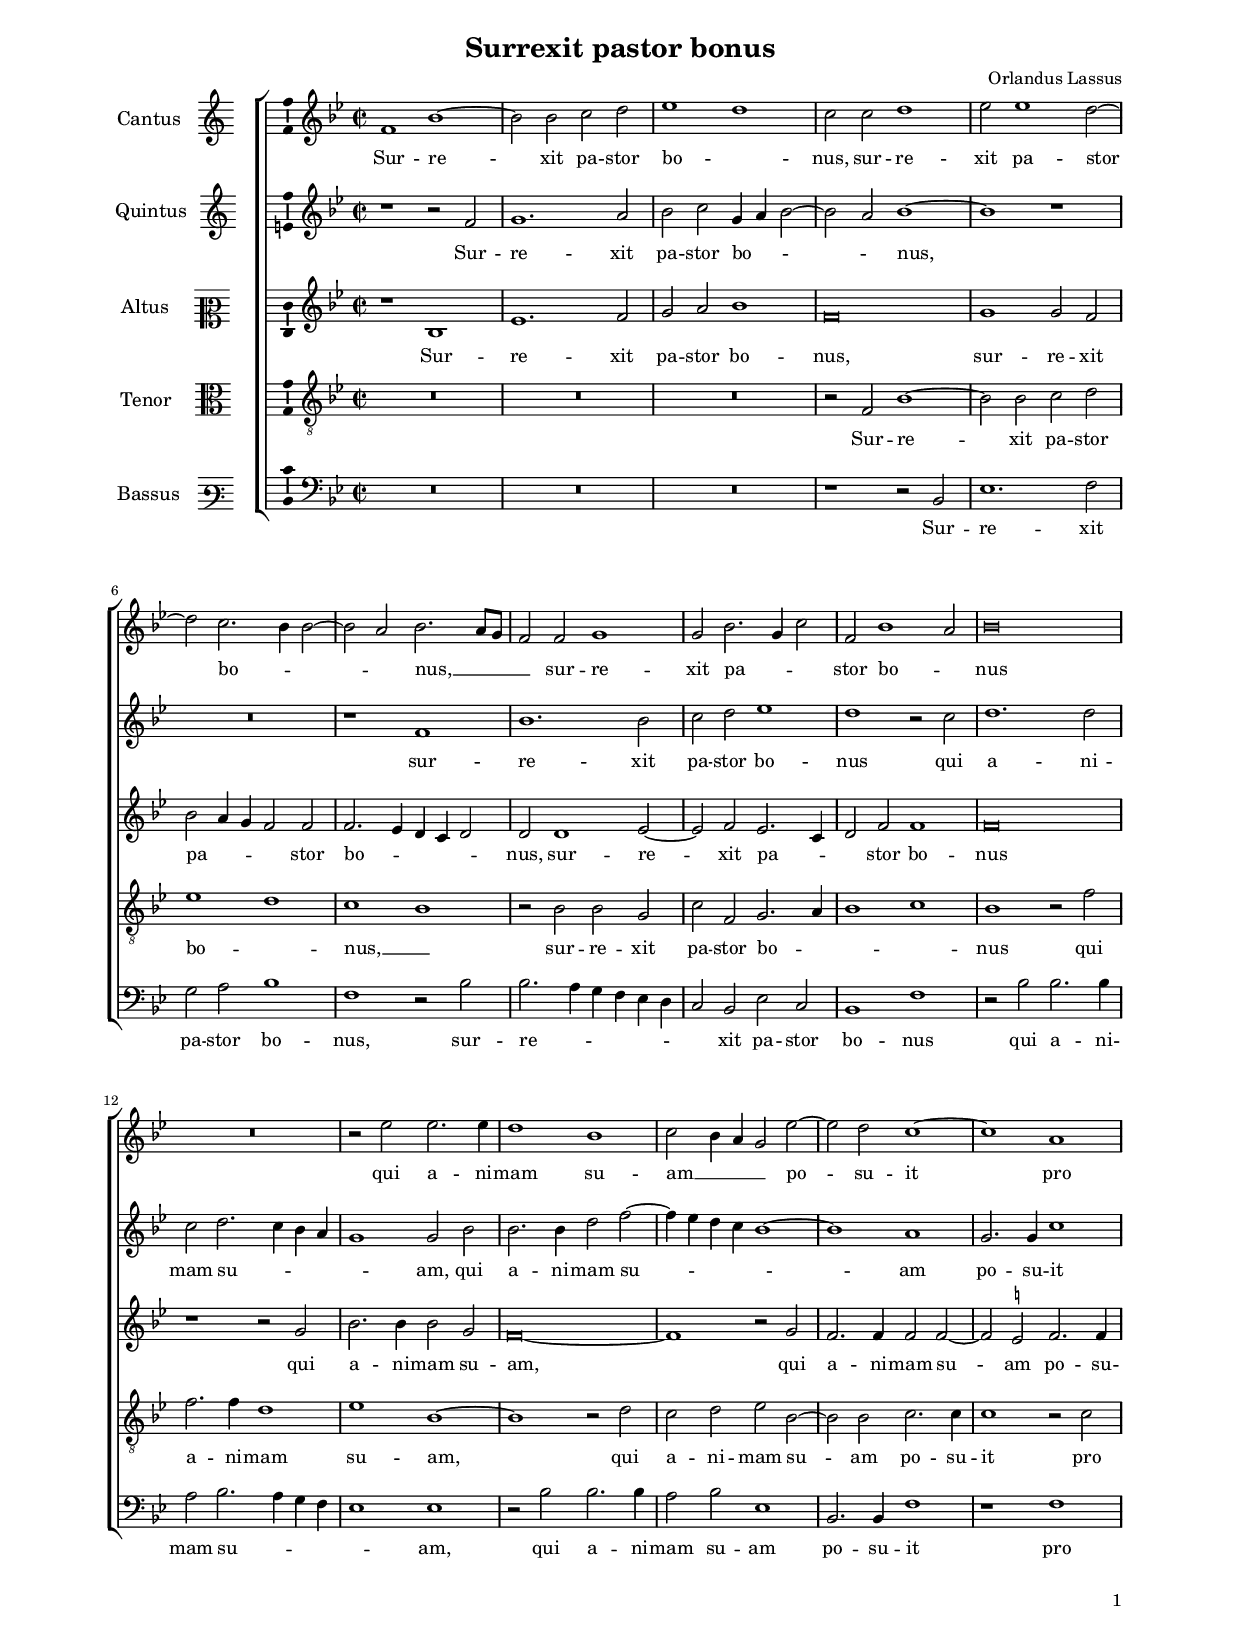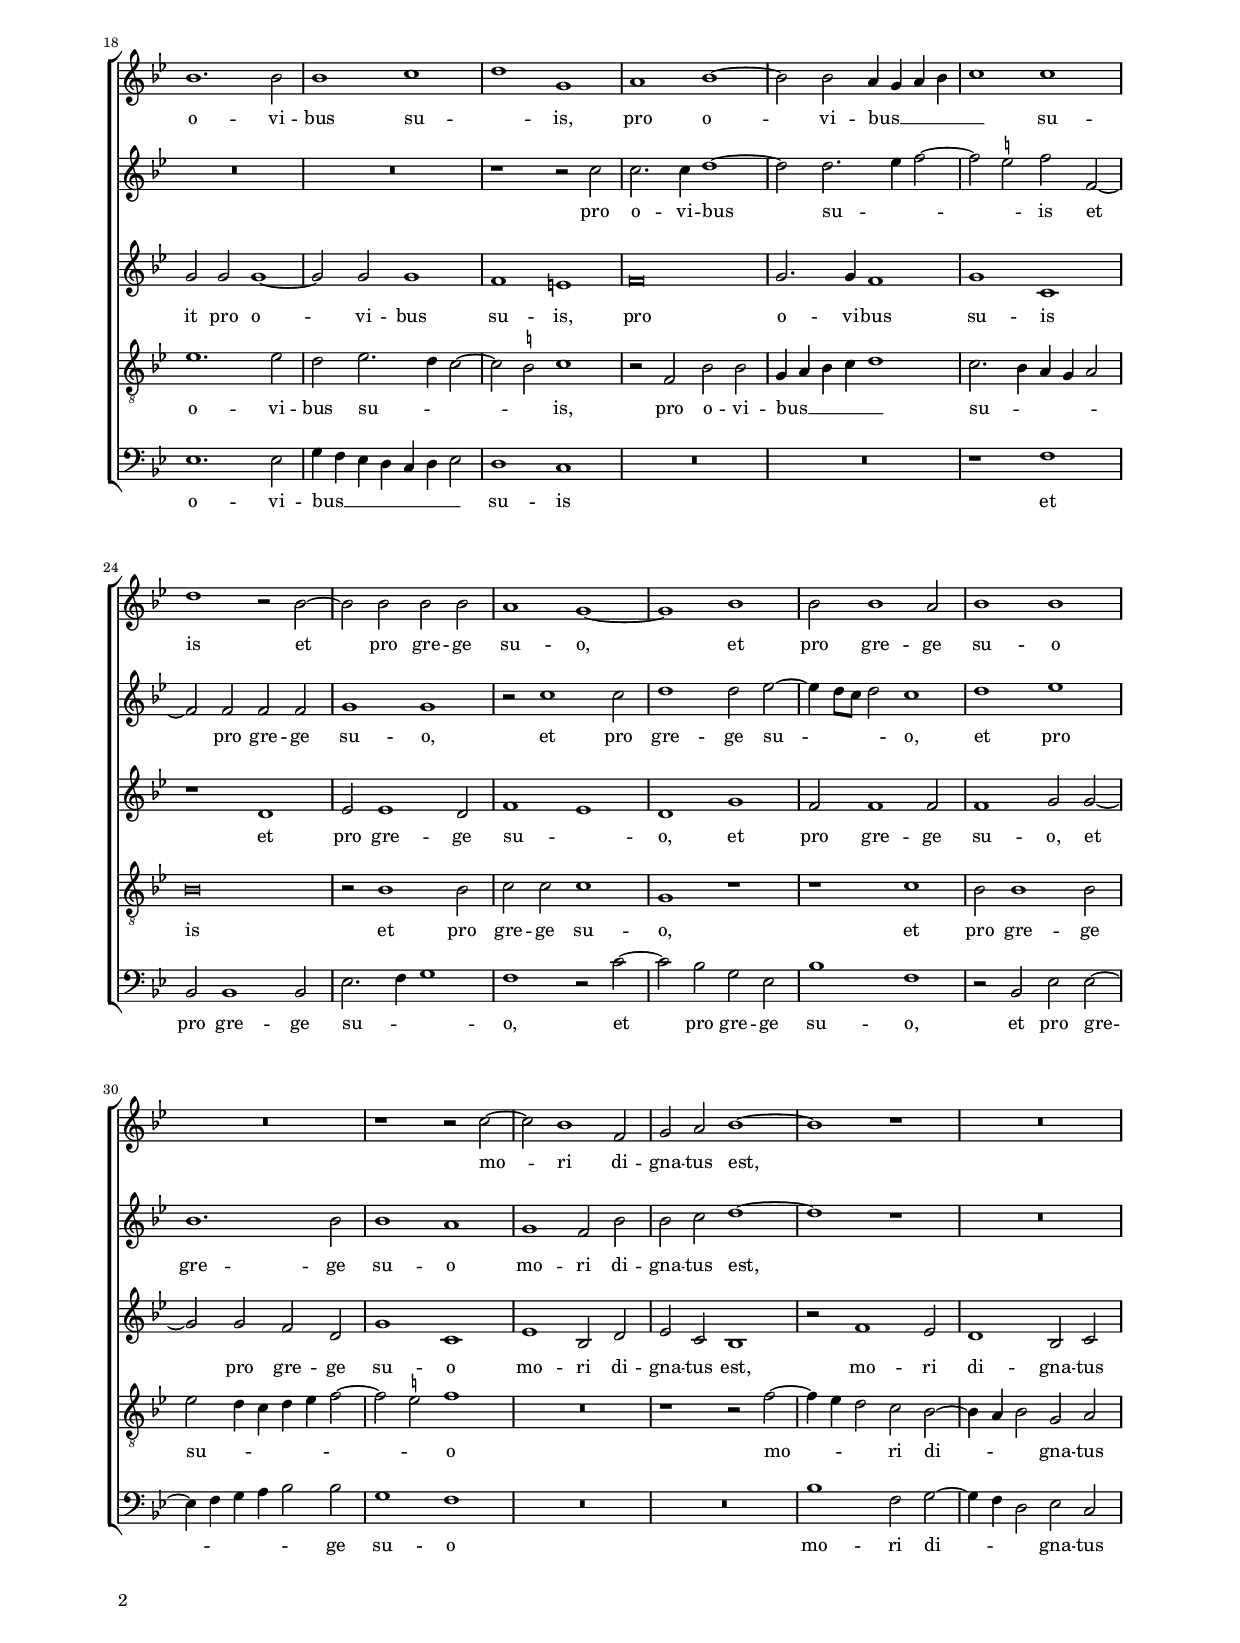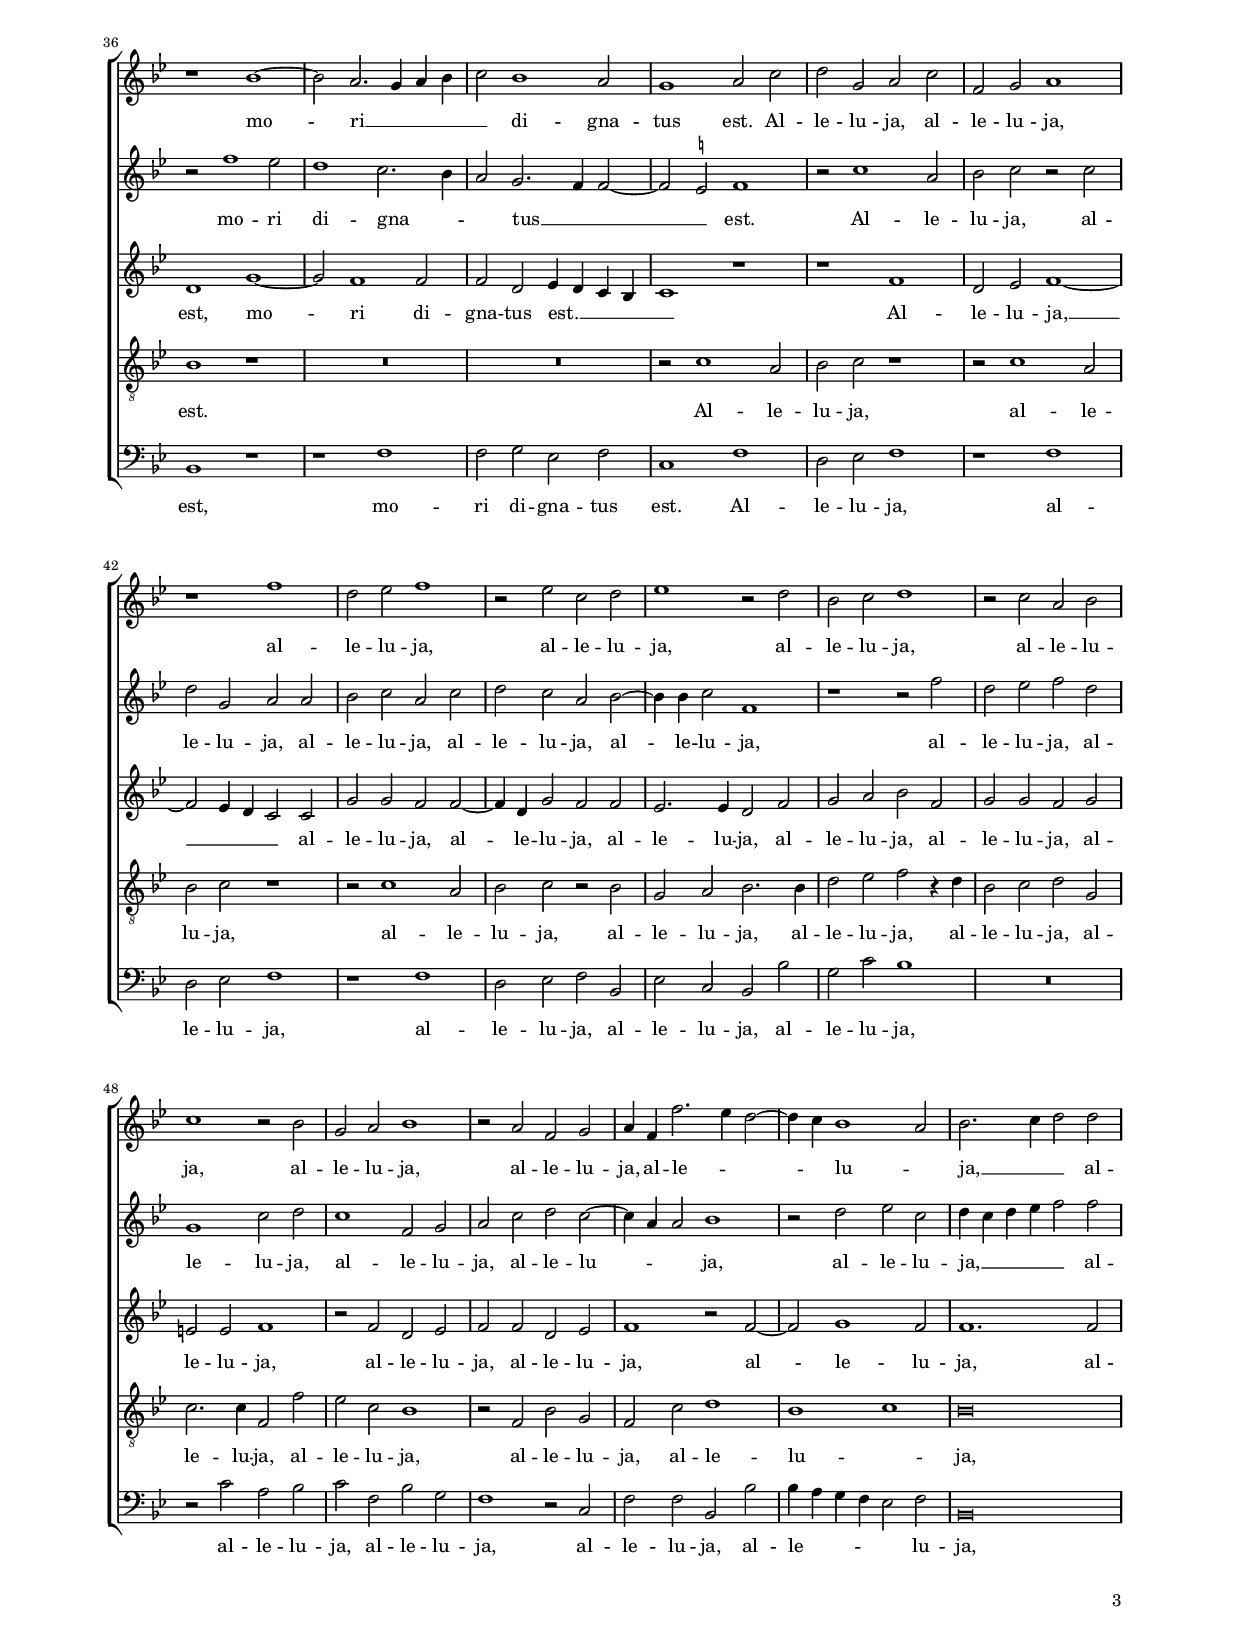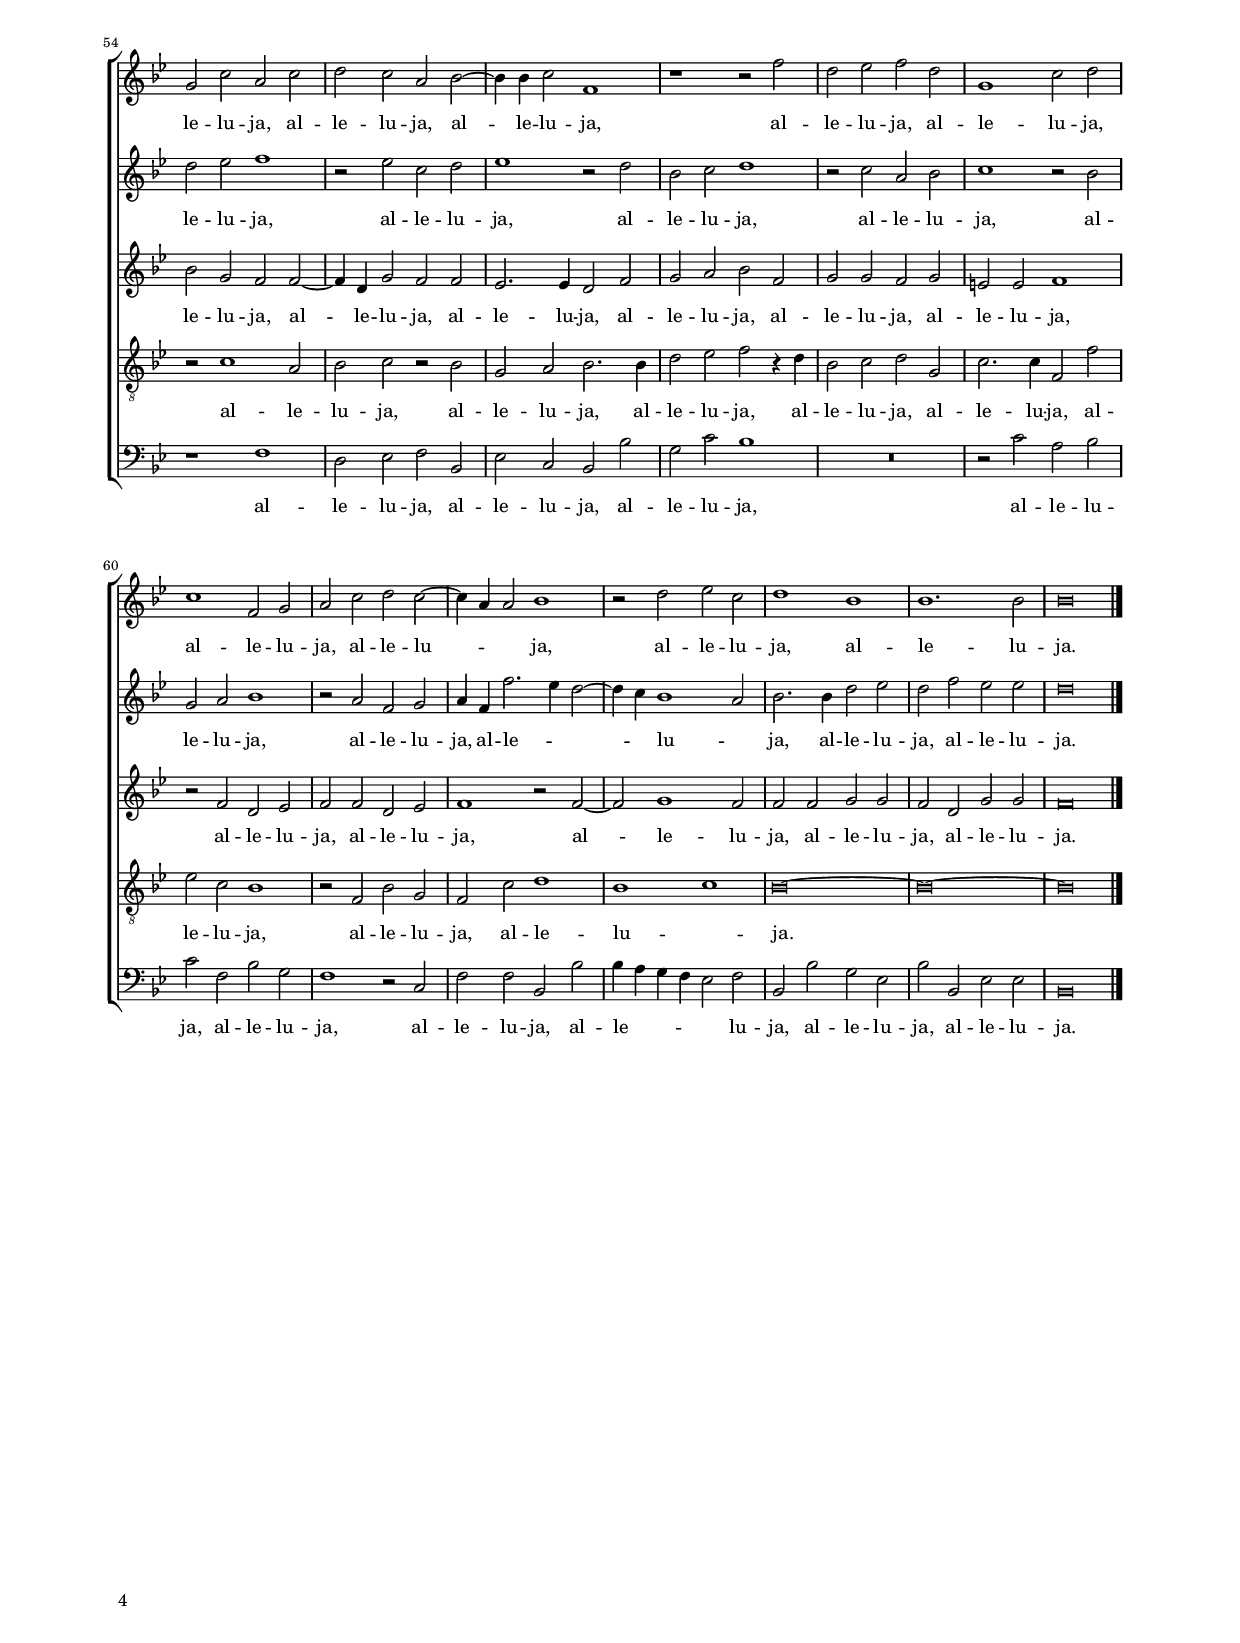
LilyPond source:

\header
{
  title="Surrexit pastor bonus"
  composer="Orlandus Lassus"
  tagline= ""
}

\version "2.22.0"
\include "deutsch.ly"
#(set-global-staff-size 15)
% #(set-default-paper-size "letter")
#(ly:set-option 'point-and-click #f)


\paper
	{
	top-margin = 1.8 \cm
	bottom-margin = 1.2 \cm
	left-margin = 2 \cm
	right-margin = 2 \cm
	ragged-bottom = ##f
	ragged-last-bottom = ##t
	print-page-number = ##f
	system-system-spacing = #'((basic-distance . 17) (minimum-distance . 14) (padding . 7) (strechability . 150))
    oddFooterMarkup=\markup   \fill-line { "" \fromproperty #'page:page-number-string }
    evenFooterMarkup=\markup  \fill-line { \fromproperty #'page:page-number-string "" }
    last-bottom-spacing = #'((basic-distance . 12) (minimum-distance . 7) (padding . 4))
%	systems-per-page = 3
%	min-systems-per-page = 3
%	print-all-headers = ##t
%	print-first-page-number = ##t
%	first-page-number = 1
	}

	
global = {
	\key c \major
	\time 2/2 \set Score.measureLength = #(ly:make-moment 2/1)
        \skip 1*2*66 \bar "|."
	}

	ficta = { \once \set suggestAccidentals = ##t }

	forget = #(define-music-function (music) (ly:music?) #{
		\accidentalStyle forget
		$music
		\accidentalStyle default
		#})



incipitcantus = \markup { \score {
	{
	\set Staff.instrumentName = \markup { \fontsize #1 "Cantus" }
	\key c \major
	\clef violin
	s4 \bar ""
	}
	\layout  {
	raggedright = ##t
	indent = 1.6 \cm
	line-width = 2.2\cm
	\context { \Staff \remove Time_signature_engraver }
	\override Staff.Clef.Y-extent = #'(0 . 0)
	}} \hspace #1 }
    

incipitquintus = \markup { \score {
	{
	\set Staff.instrumentName = \markup { \fontsize #1 "Quintus" }
	\key c \major
	\clef violin
	s4 \bar ""
	}
	\layout  {
	raggedright = ##t
	indent = 1.6 \cm
	line-width = 2.2\cm
	\context { \Staff \remove Time_signature_engraver }
	\override Staff.Clef.Y-extent = #'(0 . 0)
	}} \hspace #1 }
      
      
incipitaltus = \markup { \score {
	{
	\set Staff.instrumentName = \markup { \fontsize #1 "Altus" }
	\key c \major
	\clef mezzosoprano
	s4 \bar ""
	}
	\layout  {
	raggedright = ##t
	indent = 1.6 \cm
	line-width = 2.2\cm
	\context { \Staff \remove Time_signature_engraver }
	\override Staff.Clef.Y-extent = #'(0 . 0)
	}} \hspace #1 }


incipittenor = \markup { \score {
	{
	\set Staff.instrumentName = \markup { \fontsize #1 "Tenor" }
	\key c \major
	\clef alto
	s4 \bar ""
	}
	\layout  {
	raggedright = ##t
	indent = 1.6 \cm
	line-width = 2.2\cm
	\context { \Staff \remove Time_signature_engraver }
	\override Staff.Clef.Y-extent = #'(0 . 0)
	}} \hspace #1 }
      
      
incipitbassus = \markup { \score {
	{
	\set Staff.instrumentName = \markup { \fontsize #1 "Bassus" }
	\key c \major
	\clef varbaritone
	s4 \bar ""
	}
	\layout  {
	raggedright = ##t
	indent = 1.6 \cm
	line-width = 2.2\cm
	\context { \Staff \remove Time_signature_engraver }
	\override Staff.Clef.Y-extent = #'(0 . 0)
	}} \hspace #1 }


cantus =  \relative c''
	{
	g1 c~
	c2 c d e
	f1 e
	d2 d e1
%5
	f2 f1 e2~ |
	e2 d2. c4 c2~
	c2 h c2. h8 a
	g2 g a1
	a2 c2. a4 d2
%10
	g,2 c1 h2 |
	c\breve
	R\breve
	r2 f f2. f4
	e1 c
%15
	d2 c4 h a2 f'~ |
	f2 e d1~
	d1 h
	c1. c2
	c1 d
%20
	e1 a, |
	h1 c~
	c2 c h4 a h c
	d1 d
	e1 r2 c~
%25
	c2 c c c |
	h1 a~
	a1 c
	c2 c1 h2
	c1 c
%30
	R\breve |
	r1 r2 d~
	d2 c1 g2
	a2 h c1~
	c1 r
%35
	R\breve |
	r1 c~
	c2 h2. a4 h c
	d2 c1 h2
	a1 h2 d
%40
	e2 a, h d |
	g,2 a h1
	r1 g'
	e2 f g1
	r2 f d e
%45
	f1 r2 e |
	c2 d e1
	r2 d h c
	d1 r2 c
	a2 h c1
%50
	r2 h g a |
	h4 g g'2. f4 e2~
	e4 d c1 h2
	c2. d4 e2 e
	a,2 d h d
%55
	e2 d h c~ |
	c4 c d2 g,1
	r1 r2 g'
	e2 f g e
	a,1 d2 e
%60
	d1 g,2 a |
	h2 d e d~
	d4 h h2 c1
	r2 e f d
	e1 c
%65
	c1. c2 |
	c\breve |
	}


quintus =  \relative c''
        {
	r1 r2 g
	a1. h2
	c2 d a4 h c2~
	c2 h c1~
%5
	c1 r |
	R\breve
	r1 g
	c1. c2
	d2 e f1
%10
	e1 r2 d |
	e1. e2
	d2 e2. d4 c h
	a1 a2 c
	c2. c4 e2 g~
%15
	g4 f e d c1~ |
	c1 h
	a2. a4 d1
	R\breve
	R\breve
%20
	r1 r2 d |
	d2. d4 e1~
	e2 e2. f4 g2~
	g2 \ficta fis g g,~
	g2 g g g
%25
	a1 a |
	r2 d1 d2
	e1 e2 f~
	f4 e8 d e2 d1
	e1 f
%30
	c1. c2 |
	c1 h
	a1 g2 c
	c2 d e1~
	e1 r
%35
	R\breve |
	r2 g1 f2
	e1 d2. c4
	h2 a2. g4 g2~
	g2 \ficta fis g1
%40
	r2 d'1 h2 |
	c2 d r d
	e2 a, h h
	c2 d h d
	e2 d h c~
%45
	c4 c d2 g,1 |
	r1 r2 g'
	e2 f g e
	a,1 d2 e
	d1 g,2 a
%50
	h2 d e d~ |
	d4 h h2 c1
	r2 e f d
	e4 d e f g2 g
	e2 f g1
%55
	r2 f d e |
	f1 r2 e
	c2 d e1
	r2 d h c
	d1 r2 c
%60
	a2 h c1 |
	r2 h g a
	h4 g g'2. f4 e2~
	e4 d c1 h2
	c2. c4 e2 f
%65
	e2 g f f |
	e\breve |
	}


altus =  \relative c'
	{
	r1 c
	f1. g2
	a2 h c1
	g\breve
%5
	a1 a2 g |
	c2 h4 a g2 g
	g2. f4 e d e2
	e2 e1 f2~
	f2 g f2. d4
%10
	e2 g g1 |
	g\breve
	r1 r2 a
	c2. c4 c2 a
	g\breve~
%15
	g1 r2 a |
	g2. g4 g2 g~
	g2 \ficta fis g2. g4
	a2 a a1~
	a2 a2 a1
%20
	g1 fis |
	g\breve
	a2. a4 g1
	a1 d,
	r1 e
%25
	f2 f1 e2 |
	g1 f
	e1 a
	g2 g1 g2
	g1 a2 a~
%30
	a2 a g e |
	a1 d,
	f1 c2 e
	f2 d c1
	r2 g'1 f2
%35
	e1 c2 d |
	e1 a~
	a2 g1 g2
	g2 e f4 e d c
	d1 r
%40
	r1 g |
	e2 f g1~
	g2 f4 e d2 d
	a'2 a g g~
	g4 e a2 g g
%45
	f2. f4 e2 g |
	a2 h c g
	a2 a g a
	fis2 fis g1
	r2 g e f
%50
	g2 g e f |
	g1 r2 g~
	g2 a1 g2
	g1. g2
	c2 a g g~
%55
	g4 e a2 g g |
	f2. f4 e2 g
	a2 h c g
	a2 a g a
	fis2 fis g1
%60
	r2 g e f |
	g2 g e f
	g1 r2 g~
	g2 a1 g2
	g2 g a a
%65
	g2 e a a |
	g\breve |
	}


tenor  =  \relative c'
	{
	R\breve
	R\breve
	R\breve
	r2 g c1~
%5
	c2 c d e |
	f1 e
	d1 c
	r2 c c a
	d2 g, a2. h4
%10
	c1 d |
	c1 r2 g'
	g2. g4 e1
	f1 c~
	c1 r2 e
%15
	d2 e f c~ |
	c2 c d2. d4
	d1 r2 d
	f1. f2
	e2 f2. e4 d2~
%20
	d2 \ficta cis d1 |
	r2 g, c c
	a4 h c d e1
	d2. c4 h a h2
	c\breve
%25
	r2 c1 c2 |
	d2 d d1
	a1 r
	r1 d
	c2 c1 c2
%30
	f2 e4 d e f g2~ |
	g2 \ficta fis g1
	R\breve
	r1 r2 g~
	g4 f e2 d c~
%35
	c4 h c2 a h |
	c1 r
	R\breve
	R\breve
	r2 d1 h2
%40
	c2 d r1 |
	r2 d1 h2
	c2 d r1
	r2 d1 h2
	c2 d r c
%45
	a2 h c2. c4 |
	e2 f g r4 e
	c2 d e a,
	d2. d4 g,2 g'
	f2 d c1
%50
	r2 g c a |
	g2 d' e1
	c1 d
	c\breve
	r2 d1 h2
%55
	c2 d r c |
	a2 h c2. c4
	e2 f g r4 e
	c2 d e a,
	d2. d4 g,2 g'
%60
	f2 d c1 |
	r2 g c a
	g2 d' e1
	c1 d
	c\breve~
%65
	c\breve~ |
	c\breve |
	}


bassus  =  \relative c
	{
	R\breve
	R\breve
	R\breve
	r1 r2 c
%5
	f1. g2 |
	a2 h c1
	g1 r2 c
	c2. h4 a g f e
	d2 c f d
%10
	c1 g' |
	r2 c c2. c4
	h2 c2. h4 a g
	f1 f
	r2 c' c2. c4
%15
	h2 c f,1 |
	c2. c4 g'1
	r1 g
	f1. f2
	a4 g f e d e f2
%20
	e1 d |
	R\breve
	R\breve
	r1 g
	c,2 c1 c2
%25
	f2. g4 a1 |
	g1 r2 d'~
	d2 c a f
	c'1 g
	r2 c, f f~
%30
	f4 g a h c2 c |
	a1 g
	R\breve
	R\breve
	c1 g2 a~
%35
	a4 g e2 f d |
	c1 r
	r1 g'
	g2 a f g
	d1 g
%40
	e2 f g1 |
	r1 g
	e2 f g1
	r1 g
	e2 f g c,
%45
	f2 d c c' |
	a2 d c1
	R\breve
	r2 d h c
	d2 g, c a
%50
	g1 r2 d |
	g2 g c, c'
	c4 h a g f2 g
	c,\breve
	r1 g'
%55
	e2 f g c, |
	f2 d c c'
	a2 d c1
	R\breve
	r2 d h c
%60
	d2 g, c a |
	g1 r2 d
	g2 g c, c'
	c4 h a g f2 g
	c,2 c' a f
%65
	c'2 c, f f |
	c\breve |
	}


lyricscantus = \lyricmode {
	Sur -- re -- xit pa -- stor bo -- _ nus,
        sur -- re -- xit pa -- stor bo -- _ _ _ nus, __ _ _ _
        sur -- re -- xit pa -- _ _ stor bo -- _ nus
        qui a -- ni -- mam su -- am __ _ _ _ 
        po -- su -- it pro o -- vi -- bus su -- _ is,
        pro o -- vi -- bus __ _ _ _ _ su -- is
        et pro gre -- ge su -- o,
        et pro gre -- ge su -- o
        mo -- ri di -- gna -- tus est,
        mo -- ri __ _ _ _ _ di -- gna -- tus est.
        Al -- le -- lu -- ja,
        al -- le -- lu -- ja,
        al -- le -- lu -- ja,
        al -- le -- lu -- ja,
        al -- le -- lu -- ja,
        al -- le -- lu -- ja,
        al -- le -- lu -- ja,
        al -- le -- lu -- ja,
        al -- le -- _ _ _ lu -- _ ja, __ _ _
        al -- le -- lu -- ja,
        al -- le -- lu -- ja,
        al -- le -- lu -- ja,
        al -- le -- lu -- ja,
        al -- le -- lu -- ja,
        al -- le -- lu -- ja,
        al -- le -- lu -- _ _ ja,
        al -- le -- lu -- ja,
        al -- le -- lu -- ja.
	}


lyricsquintus = \lyricmode {
	Sur -- re -- xit pa -- stor bo -- _ _ _ nus,
        sur -- re -- xit pa -- stor bo -- nus
        qui a -- ni -- mam su -- _ _ _ _ am,
        qui a -- ni -- mam su -- _ _ _ _ am
        po -- su -- it 
        pro o -- vi -- bus su -- _ _ _ is
        et pro gre -- ge su -- o,
        et pro gre -- ge su -- _ _ _ o,
        et pro gre -- ge su -- o
        mo -- ri di -- gna -- tus est,
        mo -- ri di -- gna -- _ _ tus __ _ _ _ est.
        Al -- le -- lu -- ja,
        al -- le -- lu -- ja,
        al -- le -- lu -- ja,
        al -- le -- lu -- ja,
        al -- le -- lu -- ja,
        al -- le -- lu -- ja,
        al -- le -- lu -- ja,
        al -- le -- lu -- ja,
        al -- le -- lu -- _ _ ja,
        al -- le -- lu -- ja, __ _ _ _ _
        al -- le -- lu -- ja,
        al -- le -- lu -- ja,
        al -- le -- lu -- ja,
        al -- le -- lu -- ja,
        al -- le -- lu -- ja,
        al -- le -- lu -- ja,
        al -- le -- _ _ _ lu -- _ ja,
        al -- le -- lu -- ja,
        al -- le -- lu -- ja.
	}


lyricsaltus = \lyricmode {
	Sur -- re -- xit pa -- stor bo -- nus,
        sur -- re -- xit pa -- _ _ _ stor bo -- _ _ _ _ nus,
        sur -- re -- xit pa -- _ _ stor bo -- nus
        qui a -- ni -- mam su -- am,
        qui a -- ni -- mam su -- am
        po -- su -- it pro o -- vi -- bus su -- is,
        pro o -- vi -- bus su -- is
        et pro gre -- ge su -- _ o,
        et pro gre -- ge su -- o,
        et pro gre -- ge su -- o
        mo -- ri di -- gna -- tus est,
        mo -- ri di -- gna -- tus est,
        mo -- ri di -- gna -- tus est. __ _ _ _ _
        Al -- le -- lu -- ja, __ _ _ _
        al -- le -- lu -- ja,
        al -- le -- lu -- ja,
        al -- le -- lu -- ja,
        al -- le -- lu -- ja,
        al -- le -- lu -- ja,
        al -- le -- lu -- ja,
        al -- le -- lu -- ja,
        al -- le -- lu -- ja,
        al -- le -- lu -- ja,
        al -- le -- lu -- ja,
        al -- le -- lu -- ja,
        al -- le -- lu -- ja,
        al -- le -- lu -- ja,
        al -- le -- lu -- ja,
        al -- le -- lu -- ja,
        al -- le -- lu -- ja,
        al -- le -- lu -- ja,
        al -- le -- lu -- ja,
        al -- le -- lu -- ja,
        al -- le -- lu -- ja.
	}


lyricstenor = \lyricmode {
	Sur -- re -- xit pa -- stor bo -- _ nus, __ _
        sur -- re -- xit pa -- stor bo -- _ _ _ nus
        qui a -- ni -- mam su -- am,
        qui a -- ni -- mam su -- am
        po -- su -- it
        pro o -- vi -- bus su -- _ _ _ is,
        pro o -- vi -- bus __ _ _ _ _ su -- _ _ _ _ is
        et pro gre -- ge su -- o,
        et pro gre -- ge su -- _ _ _ _ _ _ o
        mo -- _ _ ri di -- _ _ gna -- tus est.
        Al -- le -- lu -- ja,
        al -- le -- lu -- ja,
        al -- le -- lu -- ja,
        al -- le -- lu -- ja,
        al -- le -- lu -- ja,
        al -- le -- lu -- ja,
        al -- le -- lu -- ja,
        al -- le -- lu -- ja,
        al -- le -- lu -- ja,
        al -- le -- lu -- _ ja,
        al -- le -- lu -- ja,
        al -- le -- lu -- ja,
        al -- le -- lu -- ja,
        al -- le -- lu -- ja,
        al -- le -- lu -- ja,
        al -- le -- lu -- ja,
        al -- le -- lu -- ja,
        al -- le -- lu -- _ ja.
	}


lyricsbassus = \lyricmode {
	Sur -- re -- xit pa -- stor bo -- nus,
        sur -- re -- _ _ _ _ _ _ xit pa -- stor bo -- nus
        qui a -- ni -- mam su -- _ _ _ _ am,
        qui a -- ni -- mam su -- am
        po -- su -- it 
        pro o -- vi -- bus __ _ _ _ _ _ _ su -- is
        et pro gre -- ge su -- _ _ o,
        et pro gre -- ge su -- o,
        et pro gre -- _ _ _ _ ge su -- o
        mo -- ri di -- _ _ gna -- tus est,
        mo -- ri di -- gna -- tus est.
        Al -- le -- lu -- ja,
        al -- le -- lu -- ja,
        al -- le -- lu -- ja,
        al -- le -- lu -- ja,
        al -- le -- lu -- ja,
        al -- le -- lu -- ja,
        al -- le -- lu -- ja,
        al -- le -- lu -- ja,
        al -- le -- _ _ _ _ lu -- ja,
        al -- le -- lu -- ja,
        al -- le -- lu -- ja,
        al -- le -- lu -- ja,
        al -- le -- lu -- ja,
        al -- le -- lu -- ja,
        al -- le -- lu -- ja,
        al -- le -- _ _ _ _ lu -- ja,
        al -- le -- lu -- ja,
        al -- le -- lu -- ja.
	}


\score
{  
    \transpose c b, {
	\new ChoirStaff \with { \override StaffGrouper.staff-staff-spacing.basic-distance = #12 }
	<<

	\new Staff << \global
	\new Voice="v1" {
		\set Staff.instrumentName=\incipitcantus
%		\set Staff.instrumentName= "S"
		\set Staff.midiInstrument = "reed organ"
		\clef violin
		\cantus }
	\new Lyrics \lyricsto "v1" {\lyricscantus }
	>>


	\new Staff << \global
	\new Voice="v5" {
		\set Staff.instrumentName=\incipitquintus
%		\set Staff.instrumentName= "Q"
		\set Staff.midiInstrument = "reed organ"
		\clef violin
		\quintus}
	\new Lyrics \lyricsto "v5" {\lyricsquintus }
	>>


	\new Staff << \global
	\new Voice="v2" {
		\set Staff.instrumentName=\incipitaltus
%		\set Staff.instrumentName= "A"
		\set Staff.midiInstrument = "reed organ"
		\clef violin 
		\altus}
	\new Lyrics \lyricsto "v2" {\lyricsaltus }
	>>


	\new Staff << \global
	\new Voice="v3" {
		\set Staff.instrumentName=\incipittenor
%		\set Staff.instrumentName= "T"
		\set Staff.midiInstrument = "reed organ"
		\clef "G_8"
		\tenor }
	\new Lyrics \lyricsto "v3" {\lyricstenor }
	>>


	\new Staff << \global
	\new Voice="v4" {
		\set Staff.instrumentName=\incipitbassus
%		\set Staff.instrumentName= "B"
		\set Staff.midiInstrument = "reed organ"
		\clef bass 
		\bassus }
	\new Lyrics \lyricsto "v4" {\lyricsbassus}
	>>

	>>
	} % transpose

	\layout
	{
	indent = 2.5\cm
	\context { \Lyrics \override VerticalAxisGroup.nonstaff-relatedstaff-spacing.padding = #1.4 }
%	\context { \Lyrics \override LyricText.font-size = #1 }
	\context { \Staff \override TimeSignature.break-visibility = #end-of-line-invisible }
	\context { \Staff \consists "Ambitus_engraver" }
%   \context { \Staff \consists "Custos_engraver" }
%   \context { \Staff \override Custos.style = #'mensural }
%	\context { \Voice \override Slur.transparent = ##t }
	\context { \Score \override BarNumber.padding = #2 }
	\context { \Voice \override NoteHead.style = #'baroque }
	}

\midi
	{
    	\tempo 2 = 90
	}

}


% EOF
